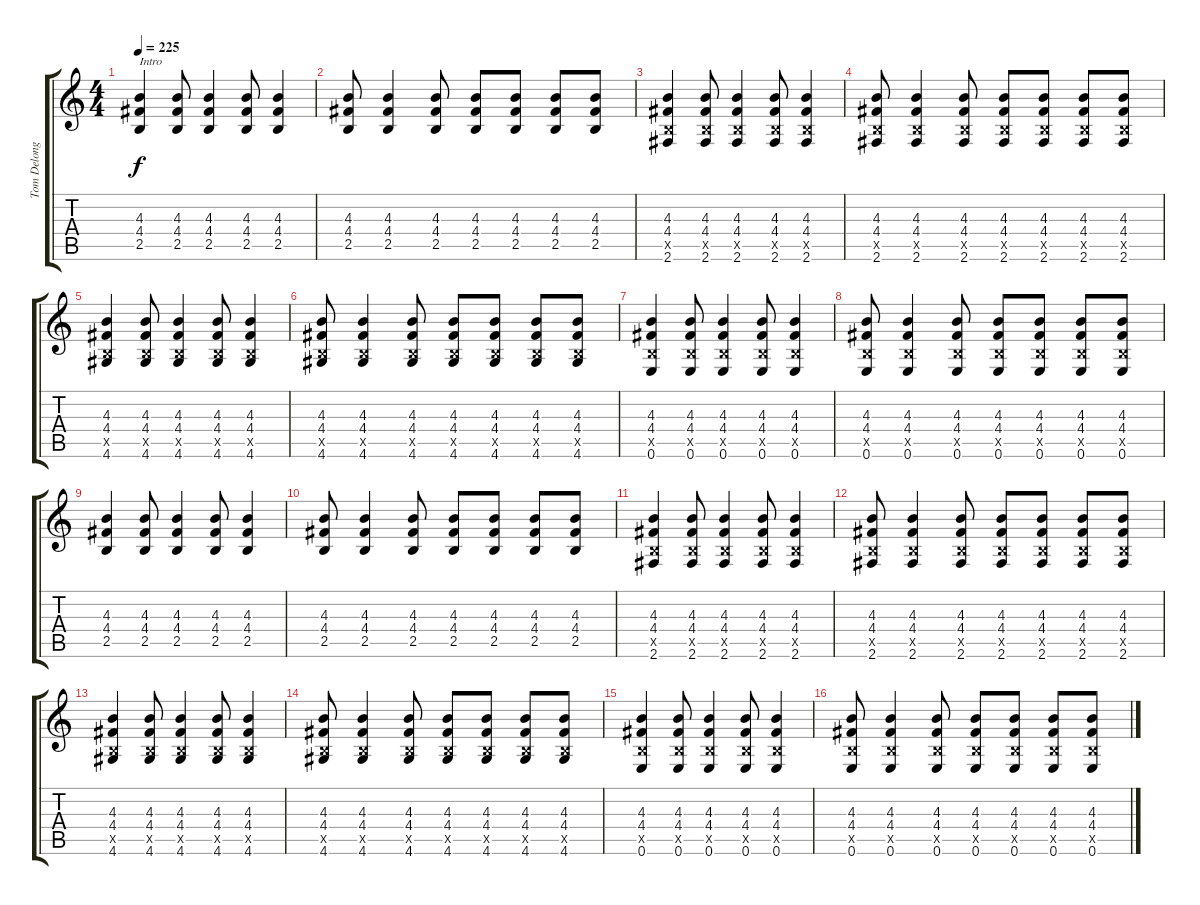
\track ("Tom Delonge (Guitar)" "Tom Delong") {instrument acousticguitarnylon}
\staff {score tabs}
\tuning (E4 B3 G3 D3 A2 E2) {hide}
\ts (4 4)
\tempo 225
\clef g2
\ks c
(4.3 4.4 2.5).4{txt "Intro" dy f} (4.3 4.4 2.5).8 (4.3 4.4 2.5).4 (4.3 4.4 2.5).8 (4.3 4.4 2.5).4 |
(4.3 4.4 2.5).8 (4.3 4.4 2.5).4 (4.3 4.4 2.5).8 (4.3 4.4 2.5).8 (4.3 4.4 2.5).8 (4.3 4.4 2.5).8 (4.3 4.4 2.5).8 |
(4.3 4.4 2.5{x} 2.6).4 (4.3 4.4 2.5{x} 2.6).8 (4.3 4.4 2.5{x} 2.6).4 (4.3 4.4 2.5{x} 2.6).8 (4.3 4.4 2.5{x} 2.6).4 |
(4.3 4.4 2.5{x} 2.6).8 (4.3 4.4 2.5{x} 2.6).4 (4.3 4.4 2.5{x} 2.6).8 (4.3 4.4 2.5{x} 2.6).8 (4.3 4.4 2.5{x} 2.6).8 (4.3 4.4 2.5{x} 2.6).8 (4.3 4.4 2.5{x} 2.6).8 |
(4.3 4.4 2.5{x} 4.6).4 (4.3 4.4 2.5{x} 4.6).8 (4.3 4.4 2.5{x} 4.6).4 (4.3 4.4 2.5{x} 4.6).8 (4.3 4.4 2.5{x} 4.6).4 |
(4.3 4.4 2.5{x} 4.6).8 (4.3 4.4 2.5{x} 4.6).4 (4.3 4.4 2.5{x} 4.6).8 (4.3 4.4 2.5{x} 4.6).8 (4.3 4.4 2.5{x} 4.6).8 (4.3 4.4 2.5{x} 4.6).8 (4.3 4.4 2.5{x} 4.6).8 |
(4.3 4.4 2.5{x} 0.6).4 (4.3 4.4 2.5{x} 0.6).8 (4.3 4.4 2.5{x} 0.6).4 (4.3 4.4 2.5{x} 0.6).8 (4.3 4.4 2.5{x} 0.6).4 |
(4.3 4.4 2.5{x} 0.6).8 (4.3 4.4 2.5{x} 0.6).4 (4.3 4.4 2.5{x} 0.6).8 (4.3 4.4 2.5{x} 0.6).8 (4.3 4.4 2.5{x} 0.6).8 (4.3 4.4 2.5{x} 0.6).8 (4.3 4.4 2.5{x} 0.6).8 |
(4.3 4.4 2.5).4 (4.3 4.4 2.5).8 (4.3 4.4 2.5).4 (4.3 4.4 2.5).8 (4.3 4.4 2.5).4 |
(4.3 4.4 2.5).8 (4.3 4.4 2.5).4 (4.3 4.4 2.5).8 (4.3 4.4 2.5).8 (4.3 4.4 2.5).8 (4.3 4.4 2.5).8 (4.3 4.4 2.5).8 |
(4.3 4.4 2.5{x} 2.6).4 (4.3 4.4 2.5{x} 2.6).8 (4.3 4.4 2.5{x} 2.6).4 (4.3 4.4 2.5{x} 2.6).8 (4.3 4.4 2.5{x} 2.6).4 |
(4.3 4.4 2.5{x} 2.6).8 (4.3 4.4 2.5{x} 2.6).4 (4.3 4.4 2.5{x} 2.6).8 (4.3 4.4 2.5{x} 2.6).8 (4.3 4.4 2.5{x} 2.6).8 (4.3 4.4 2.5{x} 2.6).8 (4.3 4.4 2.5{x} 2.6).8 |
(4.3 4.4 2.5{x} 4.6).4 (4.3 4.4 2.5{x} 4.6).8 (4.3 4.4 2.5{x} 4.6).4 (4.3 4.4 2.5{x} 4.6).8 (4.3 4.4 2.5{x} 4.6).4 |
(4.3 4.4 2.5{x} 4.6).8 (4.3 4.4 2.5{x} 4.6).4 (4.3 4.4 2.5{x} 4.6).8 (4.3 4.4 2.5{x} 4.6).8 (4.3 4.4 2.5{x} 4.6).8 (4.3 4.4 2.5{x} 4.6).8 (4.3 4.4 2.5{x} 4.6).8 |
(4.3 4.4 2.5{x} 0.6).4 (4.3 4.4 2.5{x} 0.6).8 (4.3 4.4 2.5{x} 0.6).4 (4.3 4.4 2.5{x} 0.6).8 (4.3 4.4 2.5{x} 0.6).4 |
(4.3 4.4 2.5{x} 0.6).8 (4.3 4.4 2.5{x} 0.6).4 (4.3 4.4 2.5{x} 0.6).8 (4.3 4.4 2.5{x} 0.6).8 (4.3 4.4 2.5{x} 0.6).8 (4.3 4.4 2.5{x} 0.6).8 (4.3 4.4 2.5{x} 0.6).8
